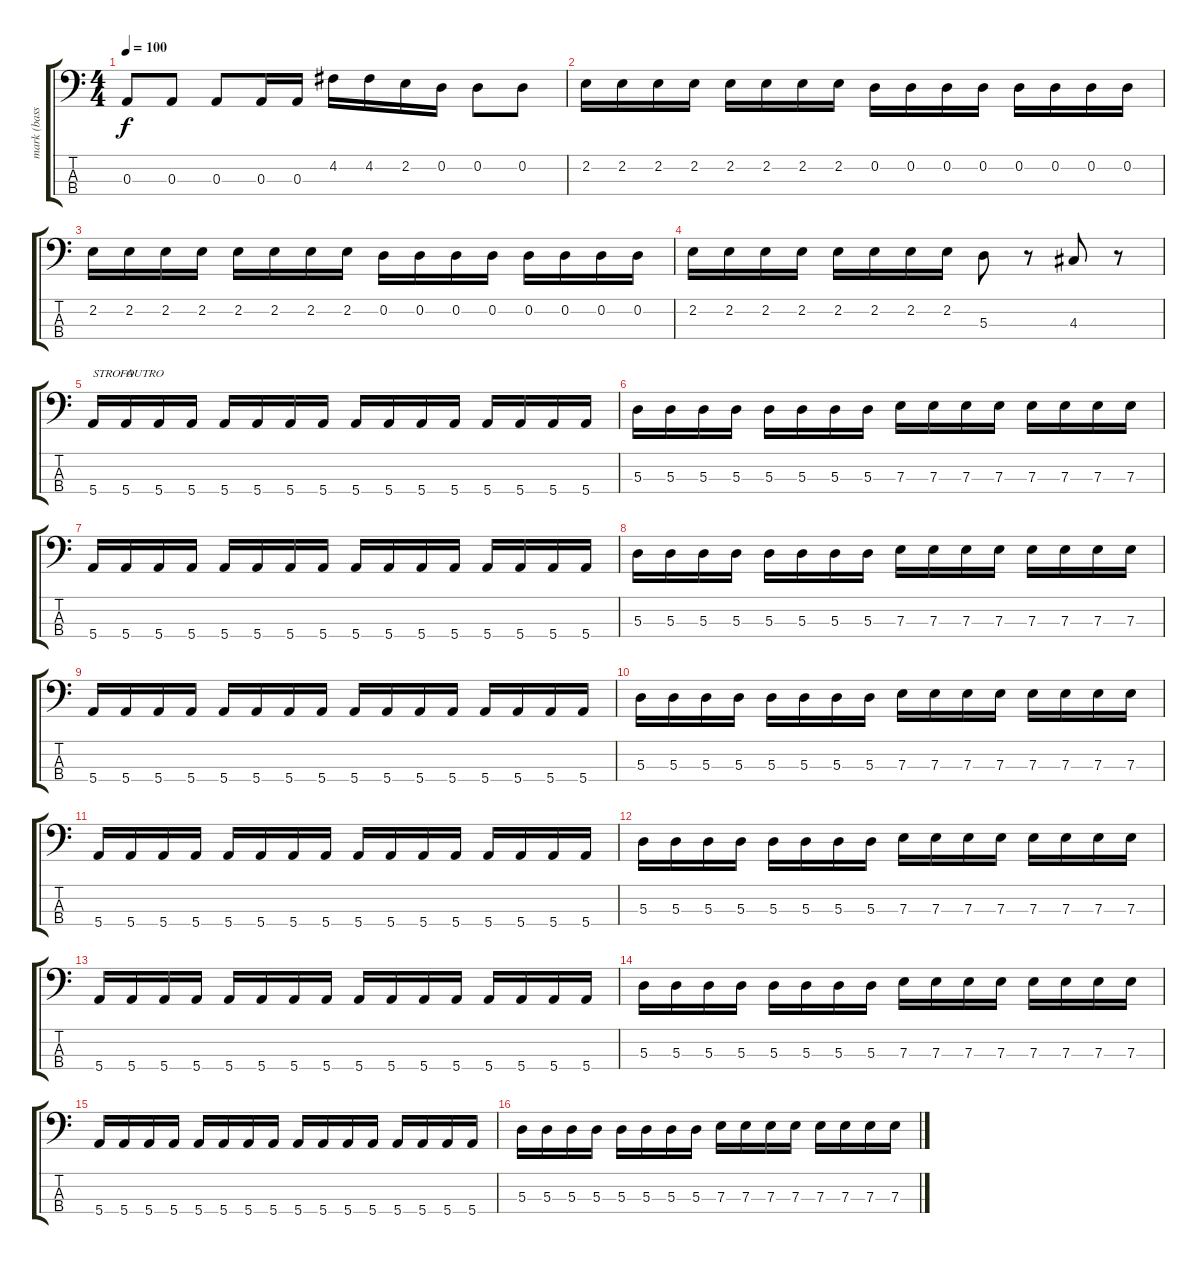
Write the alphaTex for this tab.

\track ("mark (bass)" "mark (bass") {instrument electricbasspick}
\staff {score tabs}
\tuning (G2 D2 A1 E1) {hide}
\ts (4 4)
\tempo 100
\clef f4
\ks c
0.3.8{dy f} 0.3.8 0.3.8 0.3.16 0.3.16 4.2.16 4.2.16 2.2.16 0.2.16 0.2.8 0.2.8 |
2.2.16 2.2.16 2.2.16 2.2.16 2.2.16 2.2.16 2.2.16 2.2.16 0.2.16 0.2.16 0.2.16 0.2.16 0.2.16 0.2.16 0.2.16 0.2.16 |
2.2.16 2.2.16 2.2.16 2.2.16 2.2.16 2.2.16 2.2.16 2.2.16 0.2.16 0.2.16 0.2.16 0.2.16 0.2.16 0.2.16 0.2.16 0.2.16 |
2.2.16 2.2.16 2.2.16 2.2.16 2.2.16 2.2.16 2.2.16 2.2.16 5.3.8 r.8 4.3.8 r.8 |
5.4.16{txt "STROFA"} 5.4.16{txt "OUTRO"} 5.4.16 5.4.16 5.4.16 5.4.16 5.4.16 5.4.16 5.4.16 5.4.16 5.4.16 5.4.16 5.4.16 5.4.16 5.4.16 5.4.16 |
5.3.16 5.3.16 5.3.16 5.3.16 5.3.16 5.3.16 5.3.16 5.3.16 7.3.16 7.3.16 7.3.16 7.3.16 7.3.16 7.3.16 7.3.16 7.3.16 |
5.4.16 5.4.16 5.4.16 5.4.16 5.4.16 5.4.16 5.4.16 5.4.16 5.4.16 5.4.16 5.4.16 5.4.16 5.4.16 5.4.16 5.4.16 5.4.16 |
5.3.16 5.3.16 5.3.16 5.3.16 5.3.16 5.3.16 5.3.16 5.3.16 7.3.16 7.3.16 7.3.16 7.3.16 7.3.16 7.3.16 7.3.16 7.3.16 |
5.4.16 5.4.16 5.4.16 5.4.16 5.4.16 5.4.16 5.4.16 5.4.16 5.4.16 5.4.16 5.4.16 5.4.16 5.4.16 5.4.16 5.4.16 5.4.16 |
5.3.16 5.3.16 5.3.16 5.3.16 5.3.16 5.3.16 5.3.16 5.3.16 7.3.16 7.3.16 7.3.16 7.3.16 7.3.16 7.3.16 7.3.16 7.3.16 |
5.4.16 5.4.16 5.4.16 5.4.16 5.4.16 5.4.16 5.4.16 5.4.16 5.4.16 5.4.16 5.4.16 5.4.16 5.4.16 5.4.16 5.4.16 5.4.16 |
5.3.16 5.3.16 5.3.16 5.3.16 5.3.16 5.3.16 5.3.16 5.3.16 7.3.16 7.3.16 7.3.16 7.3.16 7.3.16 7.3.16 7.3.16 7.3.16 |
5.4.16 5.4.16 5.4.16 5.4.16 5.4.16 5.4.16 5.4.16 5.4.16 5.4.16 5.4.16 5.4.16 5.4.16 5.4.16 5.4.16 5.4.16 5.4.16 |
5.3.16 5.3.16 5.3.16 5.3.16 5.3.16 5.3.16 5.3.16 5.3.16 7.3.16 7.3.16 7.3.16 7.3.16 7.3.16 7.3.16 7.3.16 7.3.16 |
5.4.16 5.4.16 5.4.16 5.4.16 5.4.16 5.4.16 5.4.16 5.4.16 5.4.16 5.4.16 5.4.16 5.4.16 5.4.16 5.4.16 5.4.16 5.4.16 |
5.3.16 5.3.16 5.3.16 5.3.16 5.3.16 5.3.16 5.3.16 5.3.16 7.3.16 7.3.16 7.3.16 7.3.16 7.3.16 7.3.16 7.3.16 7.3.16
